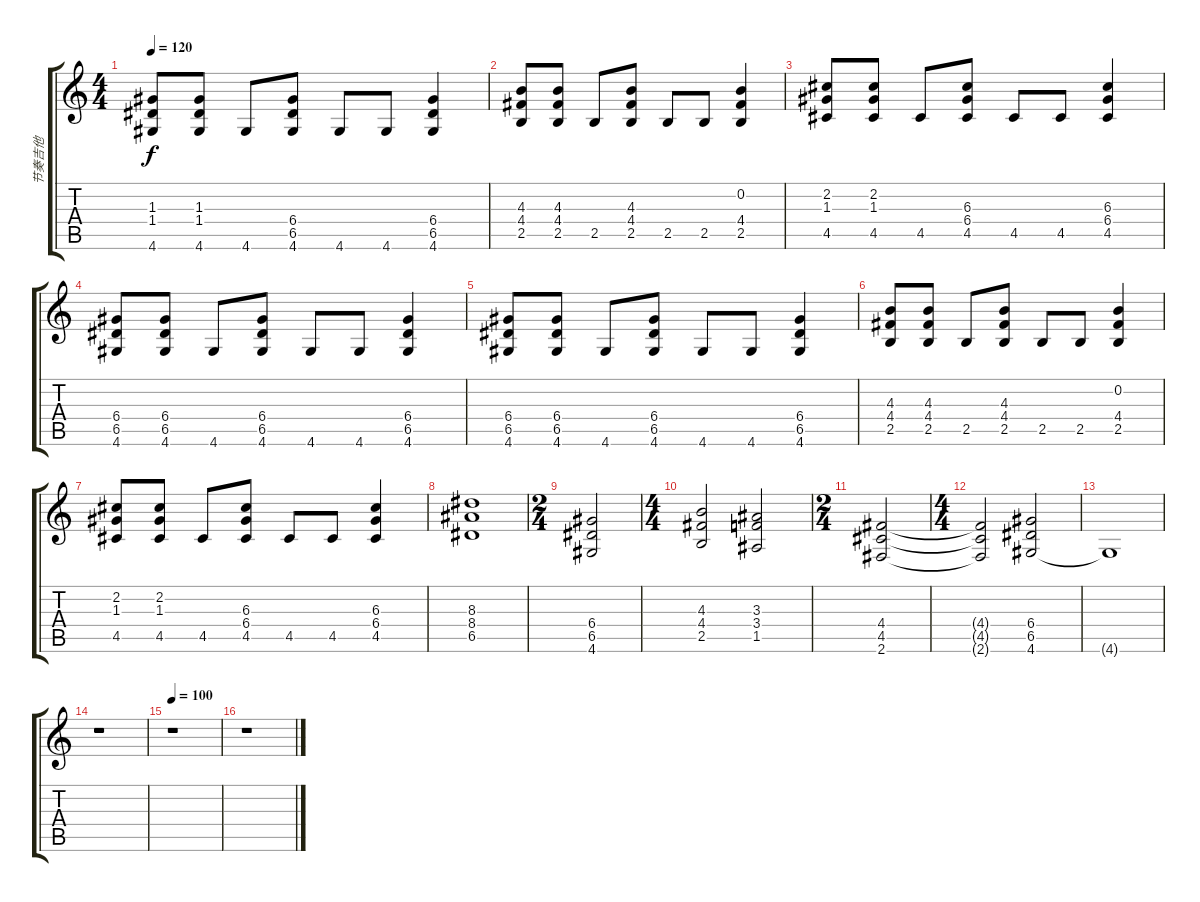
\track ("节奏吉他" "节奏吉他") {instrument acousticguitarsteel}
\staff {score tabs}
\tuning (E4 B3 G3 D3 A2 E2) {hide}
\ts (4 4)
\tempo 120
\clef g2
\ks c
(1.3 1.4 4.6).8{dy f} (1.3 1.4 4.6).8 4.6.8 (6.4 6.5 4.6).8 4.6.8 4.6.8 (6.4 6.5 4.6).4 |
(4.3 4.4 2.5).8 (4.3 4.4 2.5).8 2.5.8 (4.3 4.4 2.5).8 2.5.8 2.5.8 (0.2 4.4 2.5).4 |
(2.2 1.3 4.5).8 (2.2 1.3 4.5).8 4.5.8 (6.3 6.4 4.5).8 4.5.8 4.5.8 (6.3 6.4 4.5).4 |
(6.4 6.5 4.6).8 (6.4 6.5 4.6).8 4.6.8 (6.4 6.5 4.6).8 4.6.8 4.6.8 (6.4 6.5 4.6).4 |
(6.4 6.5 4.6).8 (6.4 6.5 4.6).8 4.6.8 (6.4 6.5 4.6).8 4.6.8 4.6.8 (6.4 6.5 4.6).4 |
(4.3 4.4 2.5).8 (4.3 4.4 2.5).8 2.5.8 (4.3 4.4 2.5).8 2.5.8 2.5.8 (0.2 4.4 2.5).4 |
(2.2 1.3 4.5).8 (2.2 1.3 4.5).8 4.5.8 (6.3 6.4 4.5).8 4.5.8 4.5.8 (6.3 6.4 4.5).4 |
(8.3 8.4 6.5).1 |
\ts (2 4)
(6.4 6.5 4.6).2 |
\ts (4 4)
(4.3 4.4 2.5).2 (3.3 3.4 1.5).2 |
\ts (2 4)
(4.4 4.5 2.6).2 |
\ts (4 4)
(4.4{t} 4.5{t} 2.6{t}).2 (6.4 6.5 4.6).2 |
4.6{t}.1 |
r.1 |
\tempo 100
r.1 |
r.1
